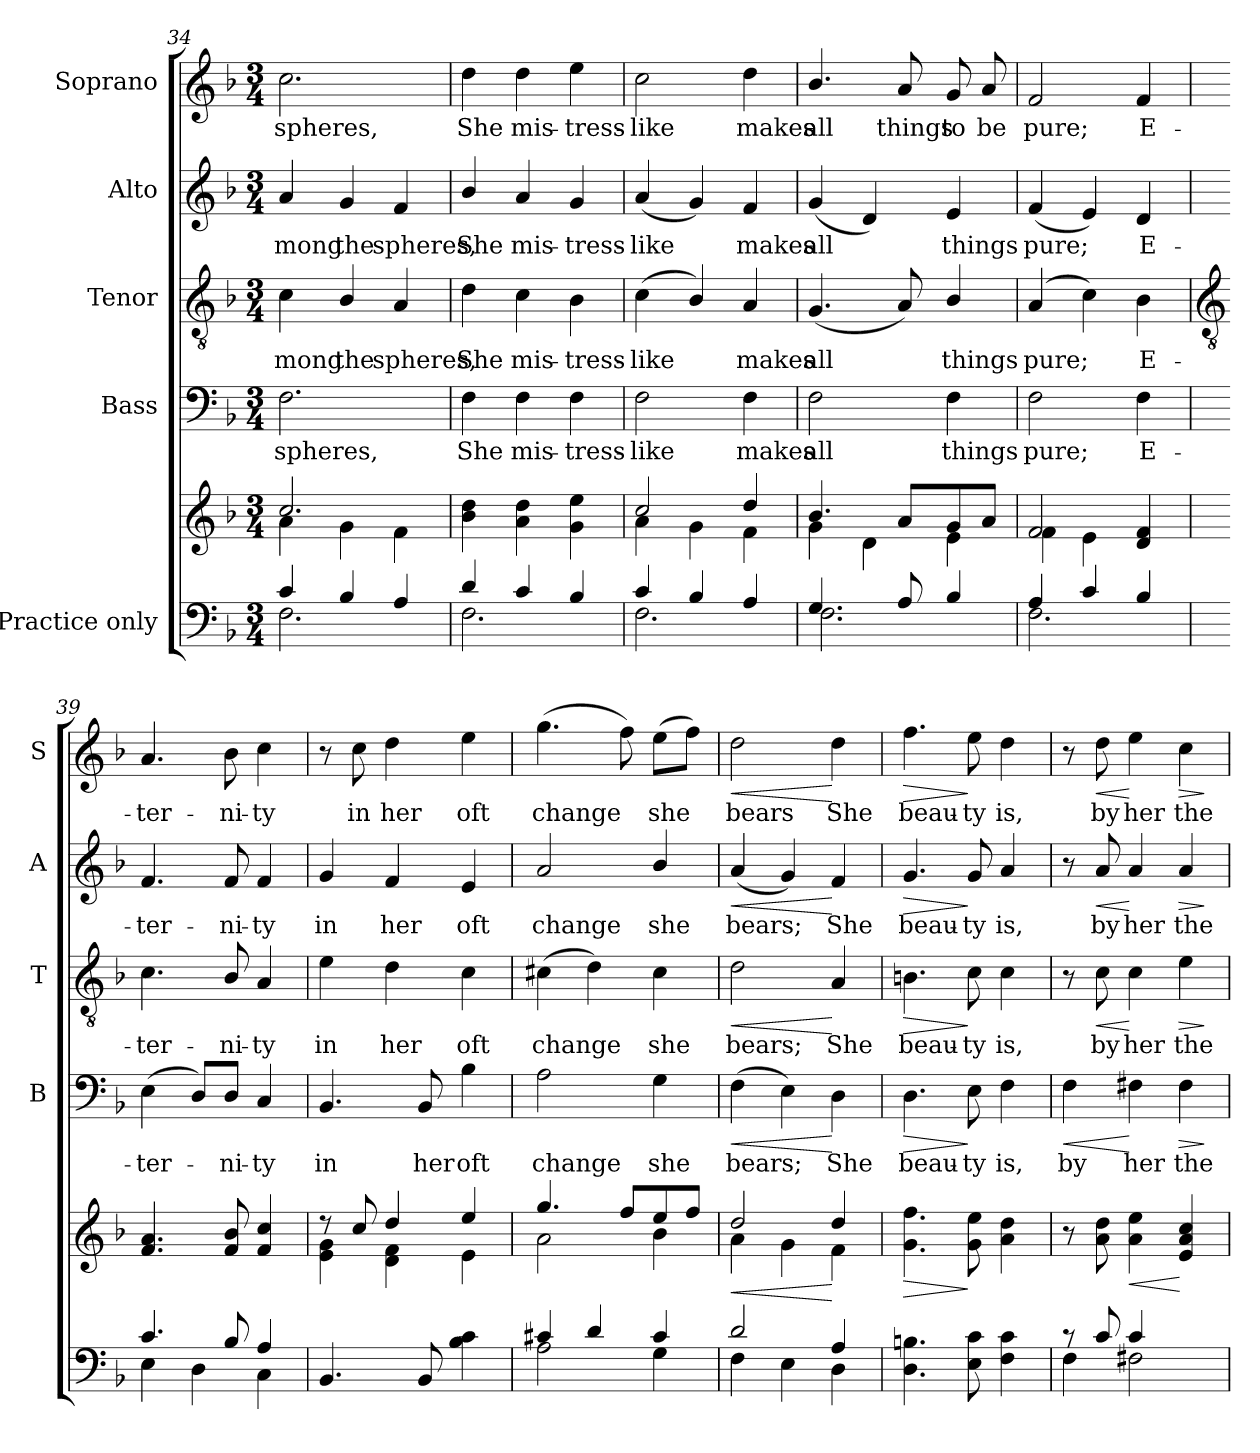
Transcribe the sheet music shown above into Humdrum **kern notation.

**kern	**kern	**dynam	**kern	**text	**dynam	**kern	**text	**dynam	**kern	**text	**dynam	**kern	**text	**dynam
*part5	*part5	*part5	*part4	*part4	*part4	*part3	*part3	*part3	*part2	*part2	*part2	*part1	*part1	*part1
*staff6	*staff5	*staff5/6	*staff4	*staff4	*staff4	*staff3	*staff3	*staff3	*staff2	*staff2	*staff2	*staff1	*staff1	*staff1
*I"Practice only	*	*	*I"Bass	*	*	*I"Tenor	*	*	*I"Alto	*	*	*I"Soprano	*	*
*	*	*	*I'B	*	*	*I'T	*	*	*I'A	*	*	*I'S	*	*
*clefF4	*clefG2	*	*clefF4	*	*	*clefGv2	*	*	*clefG2	*	*	*clefG2	*	*
*k[b-]	*k[b-]	*	*k[b-]	*	*	*k[b-]	*	*	*k[b-]	*	*	*k[b-]	*	*
*F:	*F:	*	*F:	*	*	*F:	*	*	*F:	*	*	*F:	*	*
*M3/4	*M3/4	*	*M3/4	*	*	*M3/4	*	*	*M3/4	*	*	*M3/4	*	*
=34	=34	=34	=34	=34	=34	=34	=34	=34	=34	=34	=34	=34	=34	=34
*^	*^	*	*	*	*	*	*	*	*	*	*	*	*	*
!	!	!	!	!	!	!LO:LY:b	!	!	!LO:LY:b	!	!	!LO:LY:b	!	!	!LO:LY:b	!
4c/	2.F\	2.cc/	4a\	.	2.F\	spheres,	.	4c\	-mong	.	4a/	-mong	.	2.cc\	spheres,	.
!	!	!	!	!	!	!	!	!	!LO:LY:b	!	!	!LO:LY:b	!	!	!	!
4B-/	.	.	4g\	.	.	.	.	4B-/	the	.	4g/	the	.	.	.	.
!	!	!	!	!	!	!	!	!	!LO:LY:b	!	!	!LO:LY:b	!	!	!	!
4A/	.	.	4f\	.	.	.	.	4A/	spheres,	.	4f/	spheres,	.	.	.	.
=35	=35	=35	=35	=35	=35	=35	=35	=35	=35	=35	=35	=35	=35	=35	=35	=35
!	!	!	!	!	!	!LO:LY:b	!	!	!LO:LY:b	!	!	!LO:LY:b	!	!	!LO:LY:b	!
4d/	2.F\	4b-\ 4dd\	2.ryy	.	4F\	She	.	4d\	She	.	4b-/	She	.	4dd\	She	.
!	!	!	!	!	!	!LO:LY:b	!	!	!LO:LY:b	!	!	!LO:LY:b	!	!	!LO:LY:b	!
4c/	.	4a\ 4dd\	.	.	4F\	mis-	.	4c\	mis-	.	4a/	mis-	.	4dd\	mis-	.
!	!	!	!	!	!	!LO:LY:b	!	!	!LO:LY:b	!	!	!LO:LY:b	!	!	!LO:LY:b	!
4B-/	.	4g\ 4ee\	.	.	4F\	-tress-	.	4B-\	-tress-	.	4g/	-tress-	.	4ee\	-tress-	.
=36	=36	=36	=36	=36	=36	=36	=36	=36	=36	=36	=36	=36	=36	=36	=36	=36
!	!	!	!	!	!	!LO:LY:b	!	!	!LO:LY:b	!	!	!LO:LY:b	!	!	!LO:LY:b	!
4c/	2.F\	2cc/	4a\	.	2F\	-like	.	(<4c\	-like	.	(<4a/	-like	.	2cc\	-like	.
4B-/	.	.	4g\	.	.	.	.	4B-/)	.	.	4g/)	.	.	.	.	.
!	!	!	!	!	!	!LO:LY:b	!	!	!LO:LY:b	!	!	!LO:LY:b	!	!	!LO:LY:b	!
4A/	.	4dd/	4f\	.	4F\	makes	.	4A/	makes	.	4f/	makes	.	4dd\	makes	.
=37	=37	=37	=37	=37	=37	=37	=37	=37	=37	=37	=37	=37	=37	=37	=37	=37
!	!	!	!	!	!	!LO:LY:b	!	!	!LO:LY:b	!	!	!LO:LY:b	!	!	!LO:LY:b	!
4.G/	2.F\	4.b-/	4g\	.	2F\	all	.	(<4.G/	all	.	(<4g/	all	.	4.b-/	all	.
.	.	.	4d\	.	.	.	.	.	.	.	4d/)	.	.	.	.	.
!	!	!	!	!	!	!	!	!	!	!	!	!	!	!	!LO:LY:b	!
8A/	.	8a/L	.	.	.	.	.	8A/)	.	.	.	.	.	8a/	things	.
!	!	!	!	!	!	!LO:LY:b	!	!	!LO:LY:b	!	!	!LO:LY:b	!	!	!LO:LY:b	!
4B-/	.	8g/	4e\	.	4F\	things	.	4B-/	things	.	4e/	things	.	8g/	to	.
!	!	!	!	!	!	!	!	!	!	!	!	!	!	!	!LO:LY:b	!
.	.	8a/J	.	.	.	.	.	.	.	.	.	.	.	8a/	be	.
=38	=38	=38	=38	=38	=38	=38	=38	=38	=38	=38	=38	=38	=38	=38	=38	=38
!	!	!	!	!	!	!LO:LY:b	!	!	!LO:LY:b	!	!	!LO:LY:b	!	!	!LO:LY:b	!
4A/	2.F\	2f/	4f\	.	2F\	pure;	.	(<4A/	pure;	.	(<4f/	pure;	.	2f/	pure;	.
4c/	.	.	4e\	.	.	.	.	4c\)	.	.	4e/)	.	.	.	.	.
!	!	!	!	!	!	!LO:LY:b	!	!	!LO:LY:b	!	!	!LO:LY:b	!	!	!LO:LY:b	!
4B-/	.	4d/ 4f/	4ryy	.	4F\	E-	.	4B-\	E-	.	4d/	E-	.	4f/	E-	.
!!LO:LB:g=z
=39	=39	=39	=39	=39	=39	=39	=39	=39	=39	=39	=39	=39	=39	=39	=39	=39
*	*	*	*	*	*	*	*	*clefGv2	*	*	*	*	*	*	*	*
!	!	!	!	!	!	!LO:LY:b	!	!	!LO:LY:b	!	!	!LO:LY:b	!	!	!LO:LY:b	!
4.c/	4E\	4.f/ 4.a/	2.ryy	.	(<4E\	-ter-	.	4.c\	-ter-	.	4.f/	-ter-	.	4.a/	-ter-	.
.	4D\	.	.	.	8D/L)	.	.	.	.	.	.	.	.	.	.	.
!	!	!	!	!	!	!LO:LY:b	!	!	!LO:LY:b	!	!	!LO:LY:b	!	!	!LO:LY:b	!
8B-/	.	8f/ 8b-/	.	.	8D/J	ni-	.	8B-/	-ni-	.	8f/	-ni-	.	8b-\	-ni-	.
!	!	!	!	!	!	!LO:LY:b	!	!	!LO:LY:b	!	!	!LO:LY:b	!	!	!LO:LY:b	!
4A/	4C\	4f/ 4cc/	.	.	4C/	-ty	.	4A/	-ty	.	4f/	-ty	.	4cc\	-ty	.
=40	=40	=40	=40	=40	=40	=40	=40	=40	=40	=40	=40	=40	=40	=40	=40	=40
!	!	!	!	!	!	!LO:LY:b	!	!	!LO:LY:b	!	!	!LO:LY:b	!	!	!	!
4.BB-/	2.ryy	8r	4e\ 4g\	.	4.BB-/	in	.	4e\	in	.	4g/	in	.	8r	.	.
!	!	!	!	!	!	!	!	!	!	!	!	!	!	!	!LO:LY:b	!
.	.	8cc/	.	.	.	.	.	.	.	.	.	.	.	8cc\	in	.
!	!	!	!	!	!	!	!	!	!LO:LY:b	!	!	!LO:LY:b	!	!	!LO:LY:b	!
.	.	4dd/	4d\ 4f\	.	.	.	.	4d\	her	.	4f/	her	.	4dd\	her	.
!	!	!	!	!	!	!LO:LY:b	!	!	!	!	!	!	!	!	!	!
8BB-/	.	.	.	.	8BB-/	her	.	.	.	.	.	.	.	.	.	.
!	!	!	!	!	!	!LO:LY:b	!	!	!LO:LY:b	!	!	!LO:LY:b	!	!	!LO:LY:b	!
4B-\ 4c\	.	4ee/	4e\	.	4B-\	oft	.	4c\	oft	.	4e/	oft	.	4ee\	oft	.
=41	=41	=41	=41	=41	=41	=41	=41	=41	=41	=41	=41	=41	=41	=41	=41	=41
!	!	!	!	!	!	!LO:LY:b	!	!	!LO:LY:b	!	!	!LO:LY:b	!	!	!LO:LY:b	!
4c#X/	2A\	4.gg/	2a\	.	2A\	change	.	(>4c#X\	change	.	2a/	change	.	(>4.gg\	change	.
4d/	.	.	.	.	.	.	.	4d\)	.	.	.	.	.	.	.	.
.	.	8ff/L	.	.	.	.	.	.	.	.	.	.	.	8ff\)	.	.
!	!	!	!	!	!	!LO:LY:b	!	!	!LO:LY:b	!	!	!LO:LY:b	!	!	!LO:LY:b	!
4c#/	4G\	8ee/	4b-\	.	4G\	she	.	4c#\	she	.	4b-/	she	.	(>8ee\L	she	.
.	.	8ff/J	.	.	.	.	.	.	.	.	.	.	.	8ff\J)	.	.
=42	=42	=42	=42	=42	=42	=42	=42	=42	=42	=42	=42	=42	=42	=42	=42	=42
!	!	!	!	!LO:HP:b	!	!LO:LY:b	!LO:HP:b	!	!LO:LY:b	!LO:HP:b	!	!LO:LY:b	!LO:HP:b	!	!LO:LY:b	!LO:HP:b
2d/	4F\	2dd/	4a\	<	(>4F\	bears;	<	2d\	bears;	<	(<4a/	bears;	<	2dd\	bears	<
.	4E\	.	4g\	.	4E\)	.	.	.	.	.	4g/)	.	.	.	.	.
!	!	!	!	!	!	!LO:LY:b	!	!	!LO:LY:b	!	!	!LO:LY:b	!	!	!LO:LY:b	!
4A/	4D\	4dd/	4f\	[	4D\	She	[	4A/	She	[	4f/	She	[	4dd\	She	[
=43	=43	=43	=43	=43	=43	=43	=43	=43	=43	=43	=43	=43	=43	=43	=43	=43
!	!	!	!LO:N:vis=1	!LO:HP:b	!	!LO:LY:b	!LO:HP:b	!	!LO:LY:b	!LO:HP:b	!	!LO:LY:b	!LO:HP:b	!	!LO:LY:b	!LO:HP:b
4.D\ 4.Bn\	2.ryy	4.g\ 4.ff\	2.ryy	>	4.D\	beau-	>	4.Bn\	beau-	>	4.g/	beau-	>	4.ff\	beau-	>
!	!	!	!	!	!	!LO:LY:b	!	!	!LO:LY:b	!	!	!LO:LY:b	!	!	!LO:LY:b	!
8E\ 8c\	.	8g\ 8ee\	.	]	8E\	-ty	]	8c\	-ty	]	8g/	-ty	]	8ee\	-ty	]
!	!	!	!	!	!	!LO:LY:b	!	!	!LO:LY:b	!	!	!LO:LY:b	!	!	!LO:LY:b	!
4F\ 4c\	.	4a\ 4dd\	.	.	4F\	is,	.	4c\	is,	.	4a/	is,	.	4dd\	is,	.
=44	=44	=44	=44	=44	=44	=44	=44	=44	=44	=44	=44	=44	=44	=44	=44	=44
!	!	!	!	!	!	!LO:LY:b	!LO:HP:b	!	!	!	!	!	!	!	!	!
8r	4F\	2ryy	8r	.	4F\	by	<	8r	.	.	8r	.	.	8r	.	.
!	!	!	!	!	!	!	!	!	!LO:LY:b	!LO:HP:b	!	!LO:LY:b	!LO:HP:b	!	!LO:LY:b	!LO:HP:b
8c/	.	.	8a\ 8dd\	.	.	.	.	8c\	by	<	8a/	by	<	8dd\	by	<
!	!	!	!	!LO:HP:b	!	!LO:LY:b	!	!	!LO:LY:b	!	!	!LO:LY:b	!	!	!LO:LY:b	!
4c/	2F#X\	.	4a\ 4ee\	<	4F#X\	her	[	4c\	her	[	4a/	her	[	4ee\	her	[
!	!	!	!	!	!	!LO:LY:b	!LO:HP:b	!	!LO:LY:b	!LO:HP:b	!	!LO:LY:b	!LO:HP:b	!	!LO:LY:b	!LO:HP:b
4ryy	.	4e/ 4a/ 4cc/	4ryy	[	4F#\	the	>	4e\	the	>	4a/	the	>	4cc\	the	>
*v	*v	*	*	*	*	*	*	*	*	*	*	*	*	*	*	*
*	*v	*v	*	*	*	*	*	*	*	*	*	*	*	*	*
.	.	.	.	.	]	.	.	]	.	.	]	.	.	]
=	=	=	=	=	=	=	=	=	=	=	=	=	=	=
*-	*-	*-	*-	*-	*-	*-	*-	*-	*-	*-	*-	*-	*-	*-
